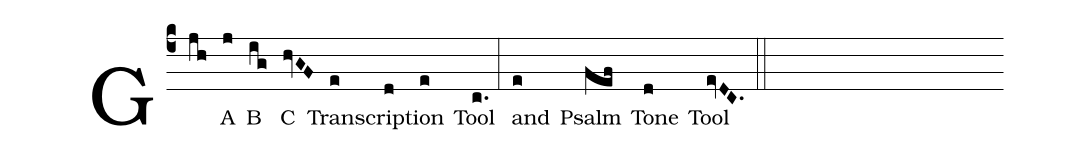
%%
(c4)G(jh) A(j) B(ig) C(hvGF) Tran(e)scrip(d)tion(e) Tool(c.) (:)
and(e) Psalm(fef) Tone(d) Tool(evDC.) (::)
